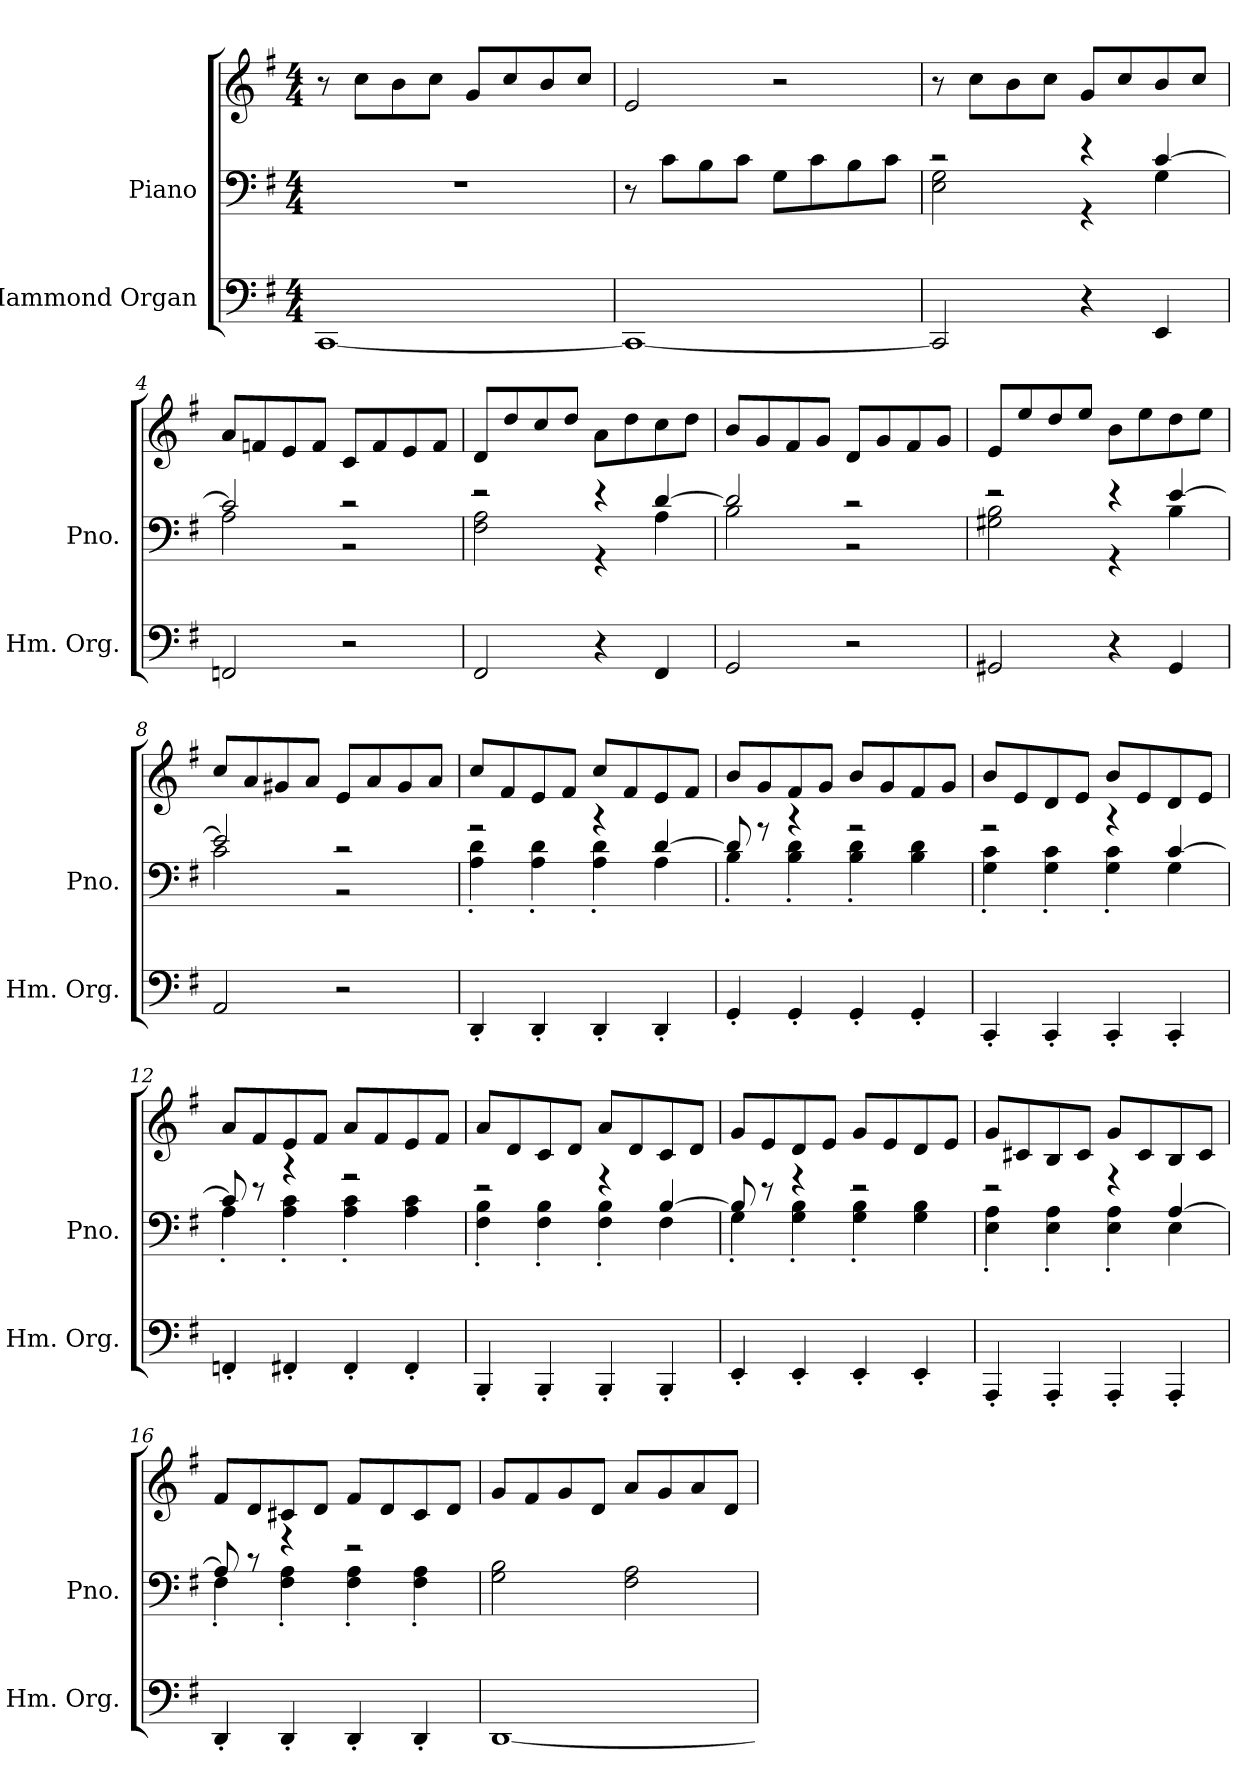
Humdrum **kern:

**kern	**kern	**kern
*part2	*part1	*part1
*staff3	*staff2	*staff1
*I"Hammond Organ	*I"Piano	*
*I'Hm. Org.	*I'Pno.	*
*clefF4	*clefF4	*clefG2
*k[f#]	*k[f#]	*k[f#]
*M4/4	*M4/4	*M4/4
*MM156	*MM156	*MM156
=1	=1	=1
[1CC	1r	8r
.	.	8cc\L
.	.	8b\
.	.	8cc\J
.	.	8g/L
.	.	8cc/
.	.	8b/
.	.	8cc/J
=2	=2	=2
1CC_	8r	2e/
.	8c\L	.
.	8B\	.
.	8c\J	.
.	8G\L	2r
.	8c\	.
.	8B\	.
.	8c\J	.
=3	=3	=3
*	*^	*
2CC/]	2r	2E\ 2G\	8r
.	.	.	8cc\L
.	.	.	8b\
.	.	.	8cc\J
4r	4r	4r	8g/L
.	.	.	8cc/
4EE/	[4c/	4G\	8b/
.	.	.	8cc/J
=4	=4	=4	=4
2FFn/	2c/]	2A\	8a/L
.	.	.	8fn/
.	.	.	8e/
.	.	.	8f/J
2r	2r	2r	8c/L
.	.	.	8f/
.	.	.	8e/
.	.	.	8f/J
!!LO:LB:g=z
=5	=5	=5	=5
2FF#/	2r	2F#\ 2A\	8d/L
.	.	.	8dd/
.	.	.	8cc/
.	.	.	8dd/J
4r	4r	4r	8a\L
.	.	.	8dd\
4FF#/	[4d/	4A\	8cc\
.	.	.	8dd\J
=6	=6	=6	=6
2GG/	2d/]	2B\	8b/L
.	.	.	8g/
.	.	.	8f#/
.	.	.	8g/J
2r	2r	2r	8d/L
.	.	.	8g/
.	.	.	8f#/
.	.	.	8g/J
=7	=7	=7	=7
2GG#X/	2r	2G#X\ 2B\	8e/L
.	.	.	8ee/
.	.	.	8dd/
.	.	.	8ee/J
4r	4r	4r	8b\L
.	.	.	8ee\
4GG#/	[4e/	4B\	8dd\
.	.	.	8ee\J
=8	=8	=8	=8
2AA/	2e/]	2c\	8cc/L
.	.	.	8a/
.	.	.	8g#X/
.	.	.	8a/J
2r	2r	2r	8e/L
.	.	.	8a/
.	.	.	8g#/
.	.	.	8a/J
!!LO:LB:g=z
=9	=9	=9	=9
4DD'/	2r	4A\' 4d\'	8cc/L
.	.	.	8f#/
4DD'/	.	4A\' 4d\'	8e/
.	.	.	8f#/J
4DD'/	4r	4A\' 4d\'	8cc/L
.	.	.	8f#/
4DD'/	[4d/	4A\	8e/
.	.	.	8f#/J
=10	=10	=10	=10
4GG'/	8d/]	4B'\	8b/L
.	8r	.	8g/
4GG'/	4r	4B\' 4d\'	8f#/
.	.	.	8g/J
4GG'/	2r	4B\' 4d\'	8b/L
.	.	.	8g/
4GG'/	.	4B\ 4d\	8f#/
.	.	.	8g/J
=11	=11	=11	=11
4CC'/	2r	4G\' 4c\'	8b/L
.	.	.	8e/
4CC'/	.	4G\' 4c\'	8d/
.	.	.	8e/J
4CC'/	4r	4G\' 4c\'	8b/L
.	.	.	8e/
4CC'/	[4c/	4G\	8d/
.	.	.	8e/J
=12	=12	=12	=12
4FFn'/	8c/]	4A'\	8a/L
.	8r	.	8f#/
4FF#X'/	4r	4A\' 4c\'	8e/
.	.	.	8f#/J
4FF#'/	2r	4A\' 4c\'	8a/L
.	.	.	8f#/
4FF#'/	.	4A\ 4c\	8e/
.	.	.	8f#/J
!!LO:LB:g=z
=13	=13	=13	=13
4BBB'/	2r	4F#\' 4B\'	8a/L
.	.	.	8d/
4BBB'/	.	4F#\' 4B\'	8c/
.	.	.	8d/J
4BBB'/	4r	4F#\' 4B\'	8a/L
.	.	.	8d/
4BBB'/	[4B/	4F#\	8c/
.	.	.	8d/J
=14	=14	=14	=14
4EE'/	8B/]	4G'\	8g/L
.	8r	.	8e/
4EE'/	4r	4G\' 4B\'	8d/
.	.	.	8e/J
4EE'/	2r	4G\' 4B\'	8g/L
.	.	.	8e/
4EE'/	.	4G\ 4B\	8d/
.	.	.	8e/J
=15	=15	=15	=15
4AAA'/	2r	4E\' 4A\'	8g/L
.	.	.	8c#X/
4AAA'/	.	4E\' 4A\'	8B/
.	.	.	8c#/J
4AAA'/	4r	4E\' 4A\'	8g/L
.	.	.	8c#/
4AAA'/	[4A/	4E\	8B/
.	.	.	8c#/J
=16	=16	=16	=16
4DD'/	8A/]	4F#'\	8f#/L
.	8r	.	8d/
4DD'/	4r	4F#\' 4A\'	8c#X/
.	.	.	8d/J
4DD'/	2r	4F#\' 4A\'	8f#/L
.	.	.	8d/
4DD'/	.	4F#\' 4A\'	8c#/
.	.	.	8d/J
*	*v	*v	*
!!LO:PB:g=z
=17	=17	=17
[1DD	2G\ 2B\	8g/L
.	.	8f#/
.	.	8g/
.	.	8d/J
.	2F#\ 2A\	8a/L
.	.	8g/
.	.	8a/
.	.	8d/J
=	=	=
*-	*-	*-
